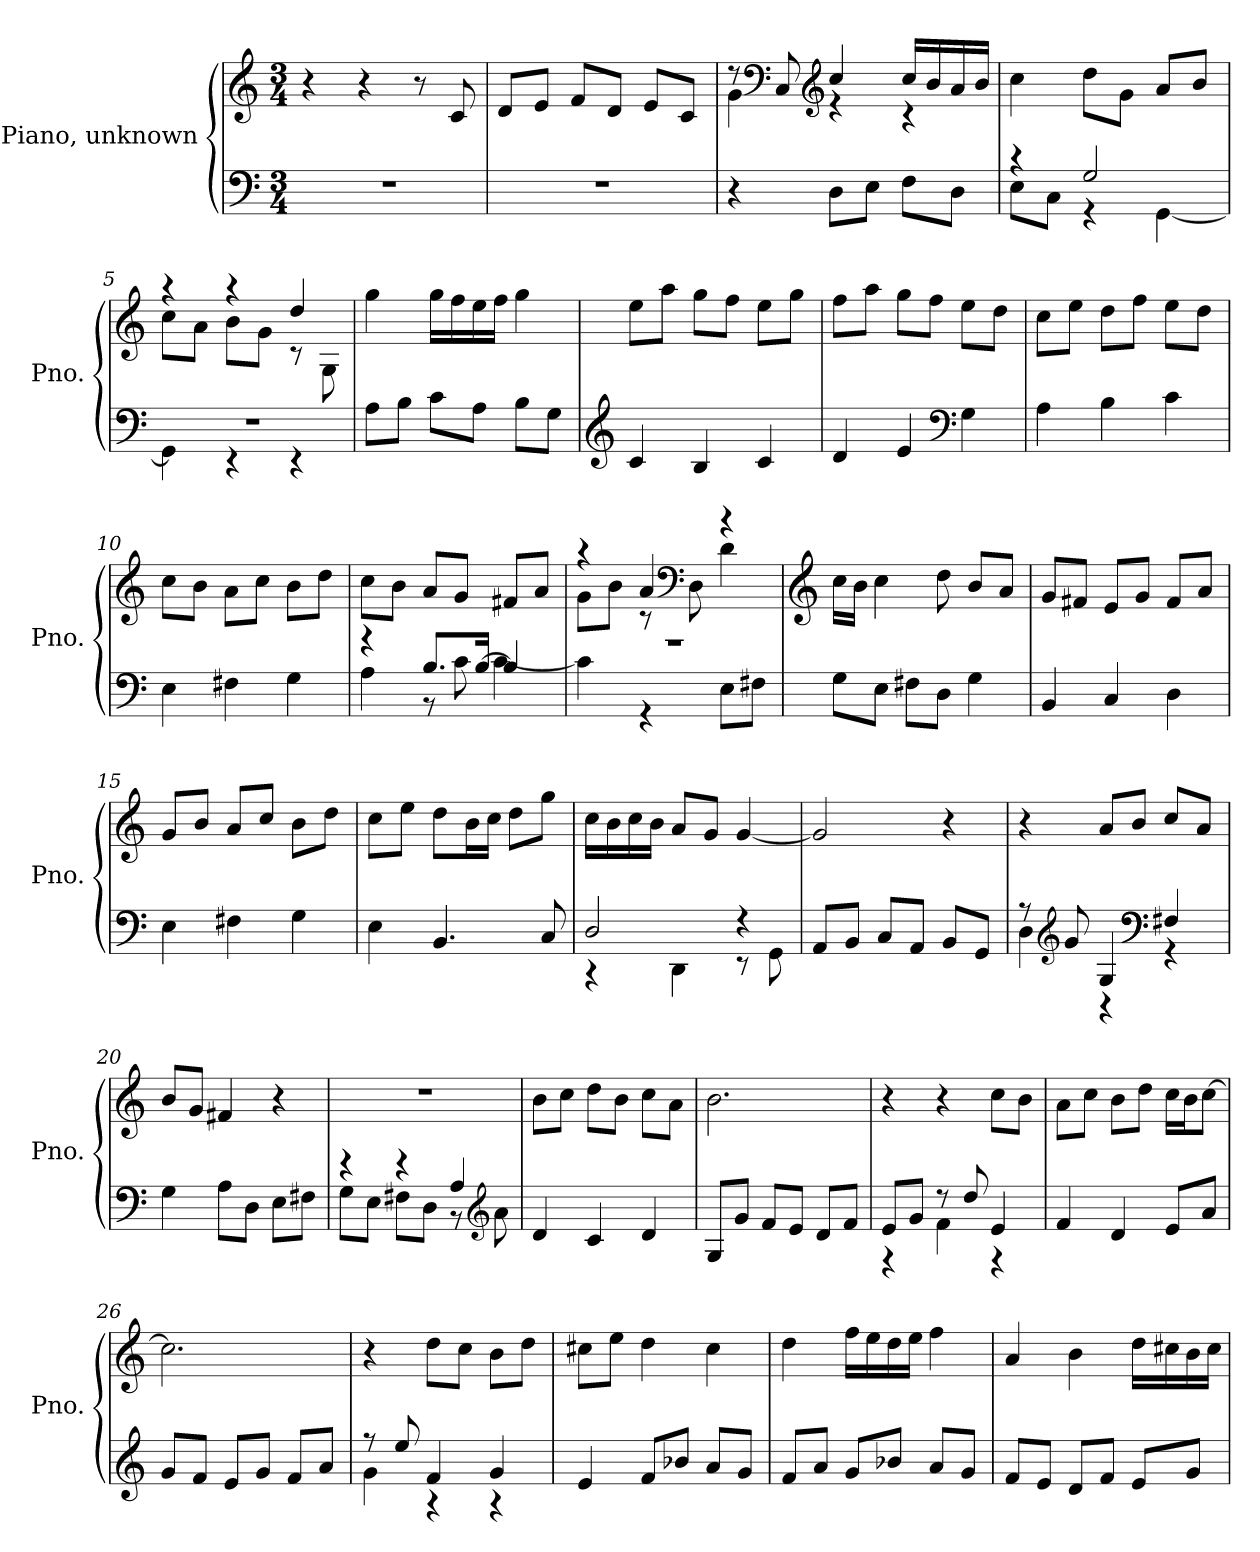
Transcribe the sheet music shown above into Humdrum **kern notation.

**kern	**kern
*part1	*part1
*staff2	*staff1
*I"Piano, unknown	*
*I'Pno.	*
*clefF4	*clefG2
*k[]	*k[]
*M3/4	*M3/4
*MM128	*MM128
=1	=1
2.r	4r
.	4r
.	8r
.	8c/
=2	=2
2.r	8d/L
.	8e/J
.	8f/L
.	8d/J
.	8e/L
.	8c/J
=3	=3
*	*^
4r	8r	4g\
*	*clefF4	*
.	8C/	.
*	*clefG2	*
8D\L	4cc/	4r
8E\J	.	.
8F\L	16cc/LL	4r
.	16b/	.
8D\J	16a/	.
.	16b/JJ	.
*	*v	*v
=4	=4
*^	*
4r	8E\L	4cc\
.	8C\J	.
2G/	4r	8dd\L
.	.	8g\J
.	[4GG\	8a/L
.	.	8b/J
=5	=5	=5
*	*	*^
2.r	4GG\]	4r	8cc\L
.	.	.	8a\J
.	4r	4r	8b\L
.	.	.	8g\J
.	4r	4dd/	8r
.	.	.	8G\
*v	*v	*	*
*	*v	*v
!!LO:LB:g=z
=6	=6
8A\L	4gg\
8B\J	.
8c\L	16gg\LL
.	16ff\
8A\J	16ee\
.	16ff\JJ
8B\L	4gg\
8G\J	.
=7	=7
*clefG2	*
4c/	8ee\L
.	8aa\J
4B/	8gg\L
.	8ff\J
4c/	8ee\L
.	8gg\J
=8	=8
4d/	8ff\L
.	8aa\J
4e/	8gg\L
.	8ff\J
*clefF4	*
4G\	8ee\L
.	8dd\J
=9	=9
4A\	8cc\L
.	8ee\J
4B\	8dd\L
.	8ff\J
4c\	8ee\L
.	8dd\J
=10	=10
4E\	8cc\L
.	8b\J
4F#X\	8a\L
.	8cc\J
4G\	8b\L
.	8dd\J
!!LO:LB:g=z
=11	=11
*^	*
4r	4A\	8cc\L
.	.	8b\J
8.B/L	8r	8a/L
.	8c\	8g/J
[16B/Jk	.	.
4B/]	[4c\	8f#X/L
.	.	8a/J
=12	=12	=12
*	*	*^
2.r	4c\]	4r	8g\L
.	.	.	8b\J
.	4r	4a/	8r
*	*	*clefF4	*
.	.	.	8D\
.	8E\L	4r	4d\
.	8F#X\J	.	.
*v	*v	*	*
*	*v	*v
=13	=13
*	*clefG2
8G\L	16cc\LL
.	16b\JJ
8E\J	4cc\
8F#X\L	.
8D\J	8dd\
4G\	8b/L
.	8a/J
=14	=14
4BB/	8g/L
.	8f#X/J
4C/	8e/L
.	8g/J
4D\	8f#/L
.	8a/J
=15	=15
4E\	8g/L
.	8b/J
4F#X\	8a/L
.	8cc/J
4G\	8b\L
.	8dd\J
!!LO:LB:g=z
=16	=16
4E\	8cc\L
.	8ee\J
4.BB/	8dd\L
.	16b\L
.	16cc\JJ
.	8dd\L
8C/	8gg\J
=17	=17
*^	*
2D/	4r	16cc\LL
.	.	16b\
.	.	16cc\
.	.	16b\JJ
.	4DD\	8a/L
.	.	8g/J
4r	8r	[4g/
.	8GG\	.
*v	*v	*
=18	=18
8AA/L	2g/]
8BB/J	.
8C/L	.
8AA/J	.
8BB/L	4r
8GG/J	.
=19	=19
*^	*
8r	4D\	4r
*clefG2	*	*
8g/	.	.
4G/	4r	8a/L
.	.	8b/J
*clefF4	*	*
4F#X/	4r	8cc/L
.	.	8a/J
*v	*v	*
=20	=20
4G\	8b/L
.	8g/J
8A\L	4f#X/
8D\J	.
8E\L	4r
8F#X\J	.
!!LO:LB:g=z
=21	=21
*^	*
4r	8G\L	2.r
.	8E\J	.
4r	8F#X\L	.
.	8D\J	.
4A/	8r	.
*clefG2	*	*
.	8a\	.
*v	*v	*
=22	=22
4d/	8b\L
.	8cc\J
4c/	8dd\L
.	8b\J
4d/	8cc\L
.	8a\J
=23	=23
8G/L	2.b\
8g/J	.
8f/L	.
8e/J	.
8d/L	.
8f/J	.
=24	=24
*^	*
8e/L	4r	4r
8g/J	.	.
8r	4f\	4r
8dd/	.	.
4e/	4r	8cc\L
.	.	8b\J
*v	*v	*
=25	=25
4f/	8a\L
.	8cc\J
4d/	8b\L
.	8dd\J
8e/L	16cc\LL
.	16b\J
8a/J	[8cc\J
=26	=26
8g/L	2.cc\]
8f/J	.
8e/L	.
8g/J	.
8f/L	.
8a/J	.
!!LO:LB:g=z
=27	=27
*^	*
8r	4g\	4r
8ee/	.	.
4f/	4r	8dd\L
.	.	8cc\J
4g/	4r	8b\L
.	.	8dd\J
*v	*v	*
=28	=28
4e/	8cc#X\L
.	8ee\J
8f/L	4dd\
8b-X/J	.
8a/L	4cc#\
8g/J	.
=29	=29
8f/L	4dd\
8a/J	.
8g/L	16ff\LL
.	16ee\
8b-X/J	16dd\
.	16ee\JJ
8a/L	4ff\
8g/J	.
=30	=30
8f/L	4a/
8e/J	.
8d/L	4b\
8f/J	.
8e/L	16dd\LL
.	16cc#X\
8g/J	16b\
.	16cc#\JJ
=	=
*-	*-
